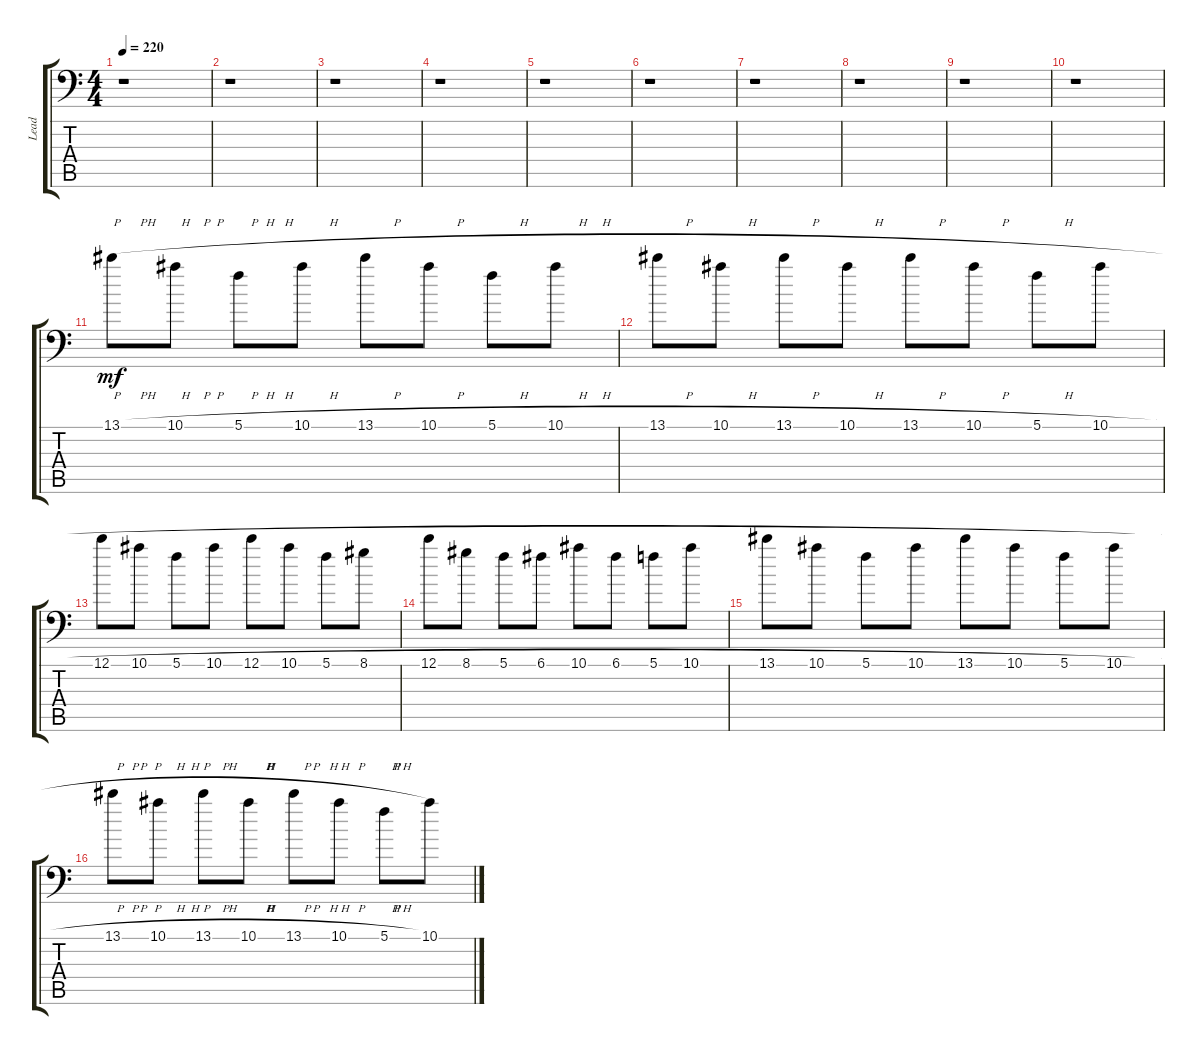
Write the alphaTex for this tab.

\track ("Lead" "Lead") {instrument distortionguitar}
\staff {score tabs}
\tuning (C4 G3 Eb3 Bb2 F2 Bb1) {hide}
\ts (4 4)
\tempo 220
\clef f4
\ks c
r.1{dy mf} |
r.1 |
r.1 |
r.1 |
r.1 |
r.1 |
r.1 |
r.1 |
r.1 |
r.1 |
13.1{h}.8 10.1{h}.8 5.1{h}.8 10.1{h}.8 13.1{h}.8 10.1{h}.8 5.1{h}.8 10.1{h}.8 |
13.1{h}.8 10.1{h}.8 13.1{h}.8 10.1{h}.8 13.1{h}.8 10.1{h}.8 5.1{h}.8 10.1{h}.8 |
12.1{h}.8 10.1{h}.8 5.1{h}.8 10.1{h}.8 12.1{h}.8 10.1{h}.8 5.1{h}.8 8.1{h}.8 |
12.1{h}.8 8.1{h}.8 5.1{h}.8 6.1{h}.8 10.1{h}.8 6.1{h}.8 5.1{h}.8 10.1{h}.8 |
13.1{h}.8 10.1{h}.8 5.1{h}.8 10.1{h}.8 13.1{h}.8 10.1{h}.8 5.1{h}.8 10.1{h}.8 |
13.1{h}.8 10.1{h}.8 13.1{h}.8 10.1{h}.8 13.1{h}.8 10.1{h}.8 5.1{h}.8 10.1{h}.8
